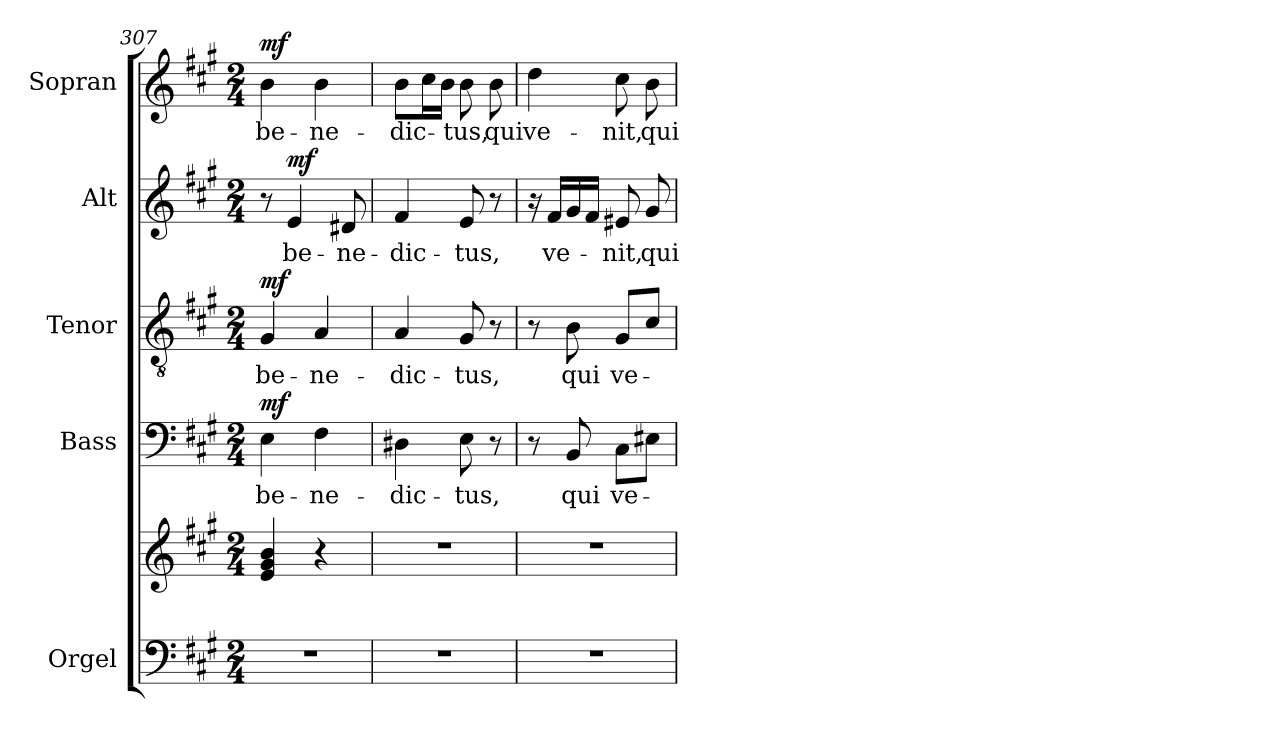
**kern	**kern	**kern	**text	**dynam	**kern	**text	**dynam	**kern	**text	**dynam	**kern	**text	**dynam
*part5	*part5	*part4	*part4	*part4	*part3	*part3	*part3	*part2	*part2	*part2	*part1	*part1	*part1
*staff6	*staff5	*staff4	*staff4	*staff4	*staff3	*staff3	*staff3	*staff2	*staff2	*staff2	*staff1	*staff1	*staff1
*I"Orgel	*	*I"Bass	*	*	*I"Tenor	*	*	*I"Alt	*	*	*I"Sopran	*	*
*I'Org.	*	*I'B.	*	*	*I'T.	*	*	*I'A.	*	*	*I'S.	*	*
*clefF4	*clefG2	*clefF4	*	*	*clefGv2	*	*	*clefG2	*	*	*clefG2	*	*
*k[f#c#g#]	*k[f#c#g#]	*k[f#c#g#]	*	*	*k[f#c#g#]	*	*	*k[f#c#g#]	*	*	*k[f#c#g#]	*	*
*A:	*A:	*A:	*	*	*A:	*	*	*A:	*	*	*A:	*	*
*M2/4	*M2/4	*M2/4	*	*	*M2/4	*	*	*M2/4	*	*	*M2/4	*	*
=307	=307	=307	=307	=307	=307	=307	=307	=307	=307	=307	=307	=307	=307
!	!	!	!LO:LY:b	!LO:DY:a	!	!LO:LY:b	!LO:DY:a	!	!	!	!	!LO:LY:b	!LO:DY:a
2r	4e/ 4g#/ 4b/	4E\	be-	mf	4G#/	be-	mf	8r	.	.	4b\	be-	mf
!	!	!	!	!	!	!	!	!	!LO:LY:b	!LO:DY:a	!	!	!
.	.	.	.	.	.	.	.	4e/	be-	mf	.	.	.
!	!	!	!LO:LY:b	!	!	!LO:LY:b	!	!	!	!	!	!LO:LY:b	!
.	4r	4F#\	-ne-	.	4A/	-ne-	.	.	.	.	4b\	-ne-	.
!	!	!	!	!	!	!	!	!	!LO:LY:b	!	!	!	!
.	.	.	.	.	.	.	.	8d#X/	-ne-	.	.	.	.
=308	=308	=308	=308	=308	=308	=308	=308	=308	=308	=308	=308	=308	=308
!	!	!	!LO:LY:b	!	!	!LO:LY:b	!	!	!LO:LY:b	!	!	!LO:LY:b	!
2r	2r	4D#X\	-dic-	.	4A/	-dic-	.	4f#/	-dic-	.	8b\L	-dic-	.
.	.	.	.	.	.	.	.	.	.	.	16cc#\L	.	.
.	.	.	.	.	.	.	.	.	.	.	16b\JJ	.	.
!	!	!	!LO:LY:b	!	!	!LO:LY:b	!	!	!LO:LY:b	!	!	!LO:LY:b	!
.	.	8E\	-tus,	.	8G#/	-tus,	.	8e/	-tus,	.	8b\	-tus,	.
!	!	!	!	!	!	!	!	!	!	!	!	!LO:LY:b	!
.	.	8r	.	.	8r	.	.	8r	.	.	8b\	qui	.
!!LO:LB:g=z
=309	=309	=309	=309	=309	=309	=309	=309	=309	=309	=309	=309	=309	=309
!	!	!	!	!	!	!	!	!	!	!	!	!LO:LY:b	!
2r	2r	8r	.	.	8r	.	.	16r	.	.	4dd\	ve-	.
!	!	!	!	!	!	!	!	!	!LO:LY:b	!	!	!	!
.	.	.	.	.	.	.	.	16f#/LL	ve-	.	.	.	.
!	!	!	!LO:LY:b	!	!	!LO:LY:b	!	!	!	!	!	!	!
.	.	8BB/	qui	.	8B\	qui	.	16g#/	.	.	.	.	.
.	.	.	.	.	.	.	.	16f#/JJ	.	.	.	.	.
!	!	!	!LO:LY:b	!	!	!LO:LY:b	!	!	!LO:LY:b	!	!	!LO:LY:b	!
.	.	8C#\L	ve-	.	8G#/L	ve-	.	8e#X/	-nit,	.	8cc#\	-nit,	.
!	!	!	!	!	!	!	!	!	!LO:LY:b	!	!	!LO:LY:b	!
.	.	8E#X\J	.	.	8c#/J	.	.	8g#/	qui	.	8b\	qui	.
=	=	=	=	=	=	=	=	=	=	=	=	=	=
*-	*-	*-	*-	*-	*-	*-	*-	*-	*-	*-	*-	*-	*-
